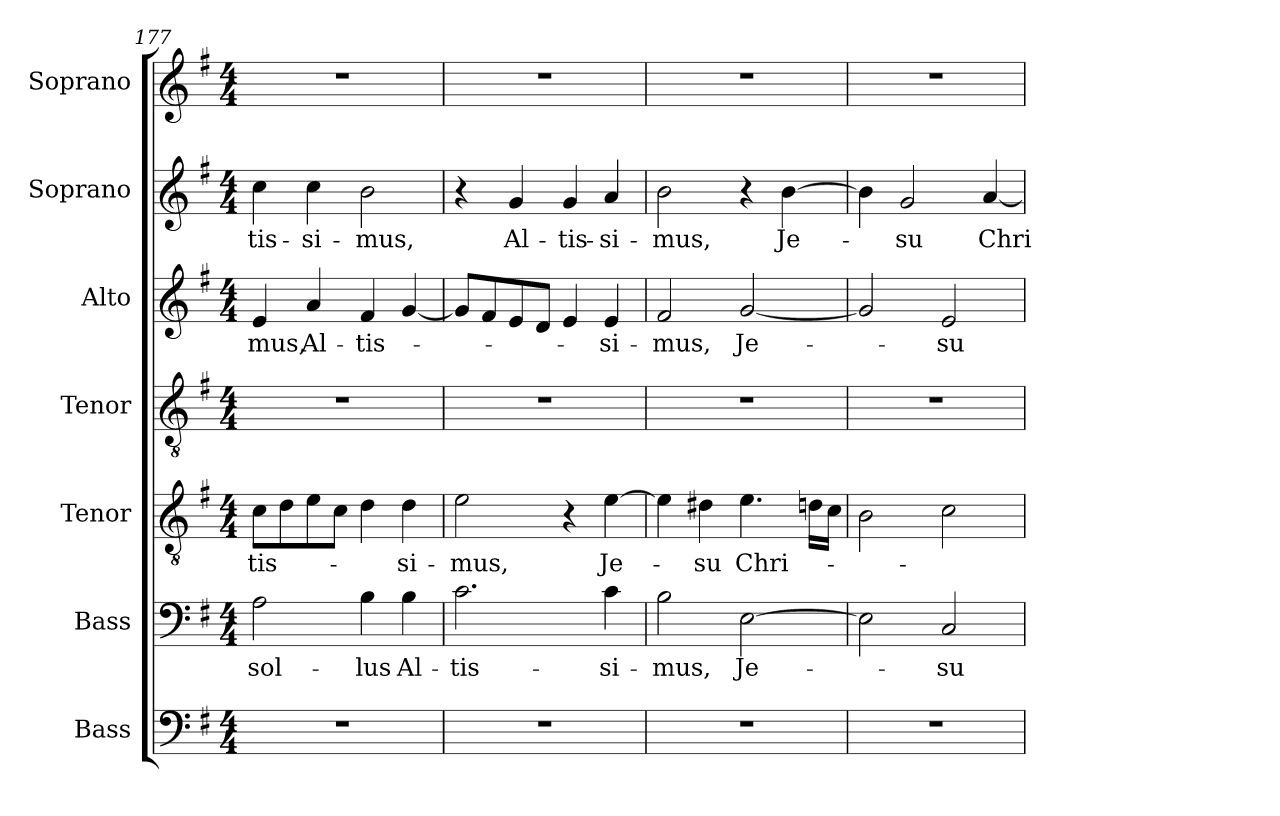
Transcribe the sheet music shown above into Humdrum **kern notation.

**kern	**kern	**text	**kern	**text	**kern	**kern	**text	**kern	**text	**kern
*part7	*part6	*part6	*part5	*part5	*part4	*part3	*part3	*part2	*part2	*part1
*staff7	*staff6	*staff6	*staff5	*staff5	*staff4	*staff3	*staff3	*staff2	*staff2	*staff1
*I"Bass	*I"Bass	*	*I"Tenor	*	*I"Tenor	*I"Alto	*	*I"Soprano	*	*I"Soprano
*I'B.	*I'B.	*	*I'T.	*	*I'T.	*I'A.	*	*I'S.	*	*I'S.
*clefF4	*clefF4	*	*clefGv2	*	*clefGv2	*clefG2	*	*clefG2	*	*clefG2
*	*	*	*ITrd7c12	*	*ITrd7c12	*	*	*	*	*
*k[f#]	*k[f#]	*	*k[f#]	*	*k[f#]	*k[f#]	*	*k[f#]	*	*k[f#]
*G:	*G:	*	*G:	*	*G:	*G:	*	*G:	*	*G:
*M4/4	*M4/4	*	*M4/4	*	*M4/4	*M4/4	*	*M4/4	*	*M4/4
=177	=177	=177	=177	=177	=177	=177	=177	=177	=177	=177
!	!	!LO:LY:b:color=#000000	!	!	!	!	!	!	!	!
!	!	!	!	!LO:LY:b:color=#000000	!	!	!	!	!	!
!	!	!	!	!	!	!	!LO:LY:b:color=#000000	!	!	!
!	!	!	!	!	!	!	!	!	!LO:LY:b:color=#000000	!
1r	2Ai\	sol-	8Ci\L	-tis-	1r	4ei/	-mus,	4cci\	-tis-	1r
.	.	.	8Di\	.	.	.	.	.	.	.
!	!	!	!	!	!	!	!LO:LY:b:color=#000000	!	!	!
!	!	!	!	!	!	!	!	!	!LO:LY:b:color=#000000	!
.	.	.	8Ei\	.	.	4ai/	Al-	4cci\	-si-	.
.	.	.	8Ci\J	.	.	.	.	.	.	.
!	!	!LO:LY:b:color=#000000	!	!	!	!	!	!	!	!
!	!	!	!	!	!	!	!LO:LY:b:color=#000000	!	!	!
!	!	!	!	!	!	!	!	!	!LO:LY:b:color=#000000	!
.	4Bi\	-lus	4Di\	.	.	4f#i/	-tis-	2bi\	-mus,	.
!	!	!LO:LY:b:color=#000000	!	!	!	!	!	!	!	!
!	!	!	!	!LO:LY:b:color=#000000	!	!	!	!	!	!
.	4Bi\	Al-	4Di\	-si-	.	[4gi/	.	.	.	.
!!LO:LB:g=z
=178	=178	=178	=178	=178	=178	=178	=178	=178	=178	=178
!	!	!LO:LY:b:color=#000000	!	!	!	!	!	!	!	!
!	!	!	!	!LO:LY:b:color=#000000	!	!	!	!	!	!
1r	2.ci\	-tis-	2Ei\	-mus,	1r	8gi/L]	.	4r	.	1r
.	.	.	.	.	.	8f#i/	.	.	.	.
!	!	!	!	!	!	!	!	!	!LO:LY:b:color=#000000	!
.	.	.	.	.	.	8ei/	.	4gi/	Al-	.
.	.	.	.	.	.	8di/J	.	.	.	.
!	!	!	!	!	!	!	!	!	!LO:LY:b:color=#000000	!
.	.	.	4r	.	.	4ei/	.	4gi/	-tis-	.
!	!	!LO:LY:b:color=#000000	!	!	!	!	!	!	!	!
!	!	!	!	!LO:LY:b:color=#000000	!	!	!	!	!	!
!	!	!	!	!	!	!	!LO:LY:b:color=#000000	!	!	!
!	!	!	!	!	!	!	!	!	!LO:LY:b:color=#000000	!
.	4ci\	-si-	[4Ei\	Je-	.	4ei/	-si-	4ai/	-si-	.
=179	=179	=179	=179	=179	=179	=179	=179	=179	=179	=179
!	!	!LO:LY:b:color=#000000	!	!	!	!	!	!	!	!
!	!	!	!	!	!	!	!LO:LY:b:color=#000000	!	!	!
!	!	!	!	!	!	!	!	!	!LO:LY:b:color=#000000	!
1r	2Bi\	-mus,	4Ei\]	.	1r	2f#i/	-mus,	2bi\	-mus,	1r
!	!	!	!	!LO:LY:b:color=#000000	!	!	!	!	!	!
.	.	.	4D#Xi\	-su	.	.	.	.	.	.
!	!	!LO:LY:b:color=#000000	!	!	!	!	!	!	!	!
!	!	!	!	!LO:LY:b:color=#000000	!	!	!	!	!	!
!	!	!	!	!	!	!	!LO:LY:b:color=#000000	!	!	!
.	[2Ei\	Je-	4.Ei\	Chri-	.	[2gi/	Je-	4r	.	.
!	!	!	!	!	!	!	!	!	!LO:LY:b:color=#000000	!
.	.	.	.	.	.	.	.	[4bi\	Je-	.
.	.	.	16Dni\LL	.	.	.	.	.	.	.
.	.	.	16Ci\JJ	.	.	.	.	.	.	.
=180	=180	=180	=180	=180	=180	=180	=180	=180	=180	=180
1r	2Ei\]	.	2BBi\	.	1r	2gi/]	.	4bi\]	.	1r
!	!	!	!	!	!	!	!	!	!LO:LY:b:color=#000000	!
.	.	.	.	.	.	.	.	2gi/	-su	.
!	!	!LO:LY:b:color=#000000	!	!	!	!	!	!	!	!
!	!	!	!	!	!	!	!LO:LY:b:color=#000000	!	!	!
.	2Ci/	-su	2Ci\	.	.	2ei/	-su	.	.	.
!	!	!	!	!	!	!	!	!	!LO:LY:b:color=#000000	!
.	.	.	.	.	.	.	.	[4ai/	Chri-	.
=	=	=	=	=	=	=	=	=	=	=
*-	*-	*-	*-	*-	*-	*-	*-	*-	*-	*-
